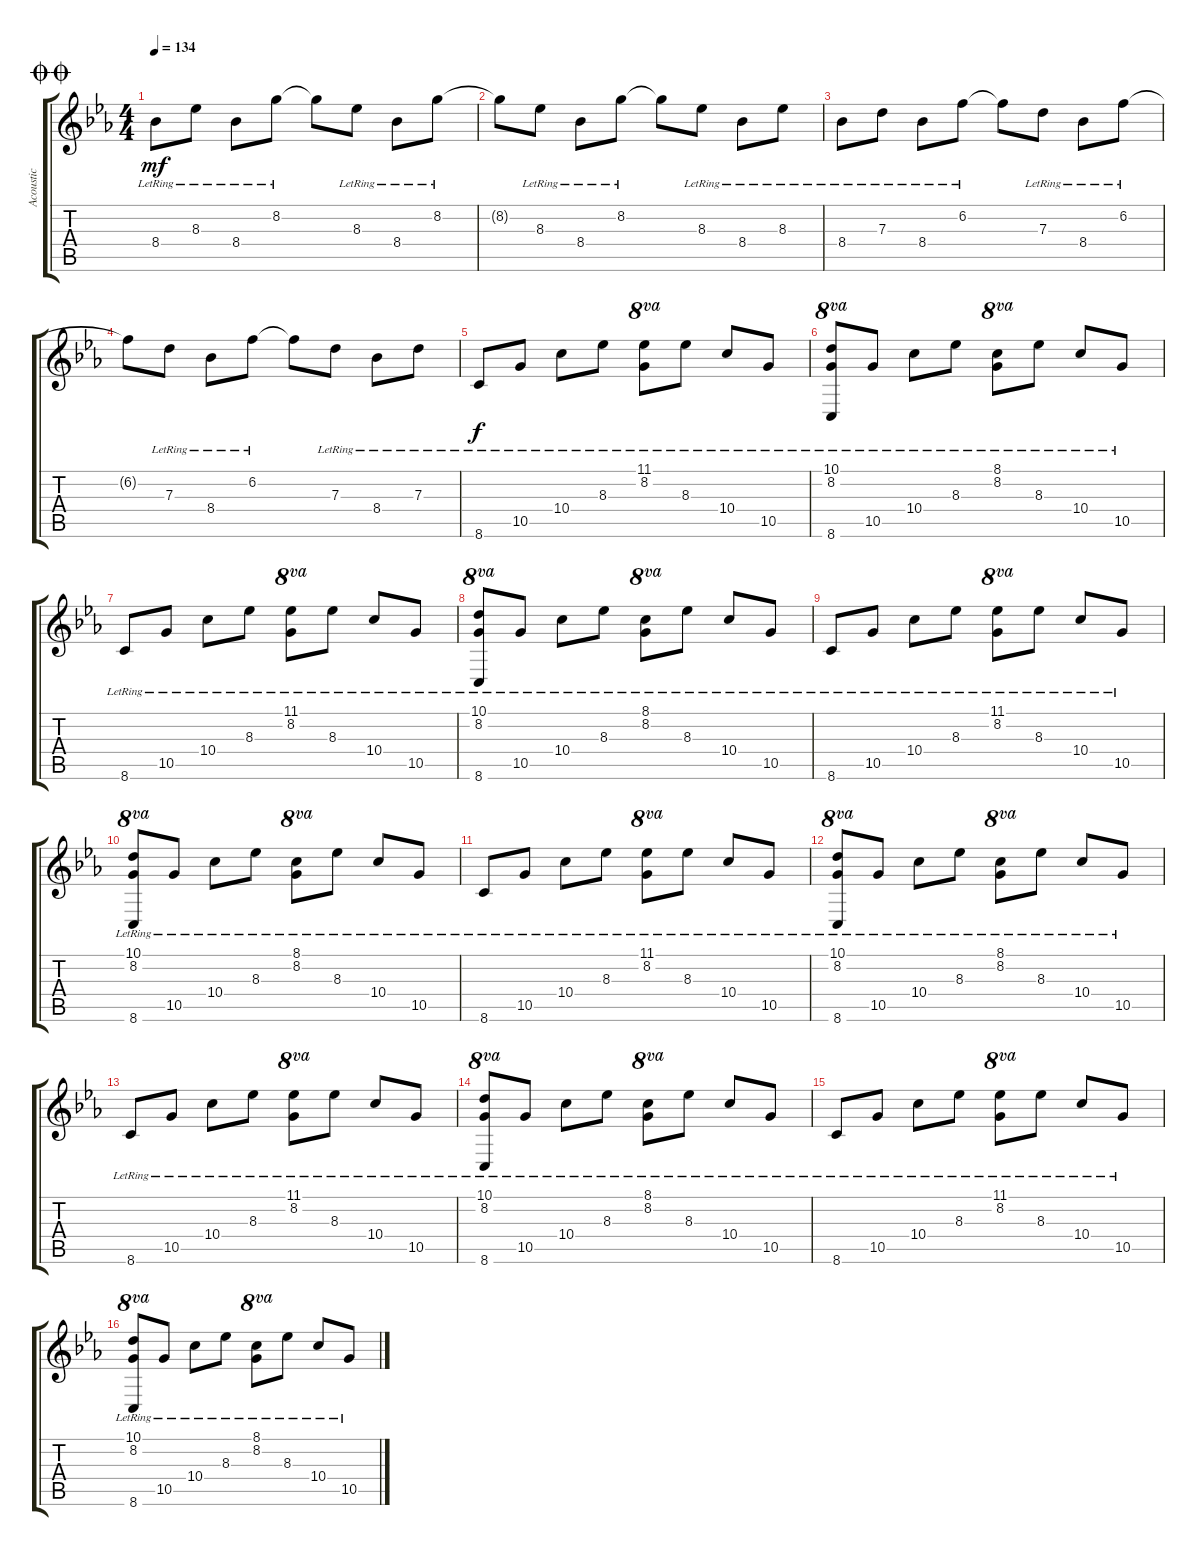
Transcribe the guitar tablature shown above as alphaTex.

\track ("Acoustic" "Acoustic") {instrument acousticguitarsteel}
\staff {score tabs}
\tuning (E4 B3 G3 D3 A2 E2) {hide}
\ts (4 4)
\jump doublecoda
\tempo 134
\clef g2
\ks eb
8.4{lr}.8{dy mf} 8.3{lr}.8 8.4{lr}.8 8.2{lr}.8 8.2{t}.8 8.3{lr}.8 8.4{lr}.8 8.2{lr}.8 |
8.2{t}.8 8.3{lr}.8 8.4{lr}.8 8.2{lr}.8 8.2{t}.8 8.3{lr}.8 8.4{lr}.8 8.3{lr}.8 |
8.4{lr}.8 7.3{lr}.8 8.4{lr}.8 6.2{lr}.8 6.2{t}.8 7.3{lr}.8 8.4{lr}.8 6.2{lr}.8 |
6.2{t}.8 7.3{lr}.8 8.4{lr}.8 6.2{lr}.8 6.2{t}.8 7.3{lr}.8 8.4{lr}.8 7.3{lr}.8 |
8.6{lr}.8{dy f} 10.5{lr}.8 10.4{lr}.8 8.3{lr}.8 (11.1{lr} 8.2{lr}).8{ot 8va} 8.3{lr}.8 10.4{lr}.8 10.5{lr}.8 |
(10.1{lr} 8.2{lr} 8.6{lr}).8{ot 8va} 10.5{lr}.8 10.4{lr}.8 8.3{lr}.8 (8.1{lr} 8.2{lr}).8{ot 8va} 8.3{lr}.8 10.4{lr}.8 10.5{lr}.8 |
8.6{lr}.8 10.5{lr}.8 10.4{lr}.8 8.3{lr}.8 (11.1{lr} 8.2{lr}).8{ot 8va} 8.3{lr}.8 10.4{lr}.8 10.5{lr}.8 |
(10.1{lr} 8.2{lr} 8.6{lr}).8{ot 8va} 10.5{lr}.8 10.4{lr}.8 8.3{lr}.8 (8.1{lr} 8.2{lr}).8{ot 8va} 8.3{lr}.8 10.4{lr}.8 10.5{lr}.8 |
8.6{lr}.8 10.5{lr}.8 10.4{lr}.8 8.3{lr}.8 (11.1{lr} 8.2{lr}).8{ot 8va} 8.3{lr}.8 10.4{lr}.8 10.5{lr}.8 |
(10.1{lr} 8.2{lr} 8.6{lr}).8{ot 8va} 10.5{lr}.8 10.4{lr}.8 8.3{lr}.8 (8.1{lr} 8.2{lr}).8{ot 8va} 8.3{lr}.8 10.4{lr}.8 10.5{lr}.8 |
8.6{lr}.8 10.5{lr}.8 10.4{lr}.8 8.3{lr}.8 (11.1{lr} 8.2{lr}).8{ot 8va} 8.3{lr}.8 10.4{lr}.8 10.5{lr}.8 |
(10.1{lr} 8.2{lr} 8.6{lr}).8{ot 8va} 10.5{lr}.8 10.4{lr}.8 8.3{lr}.8 (8.1{lr} 8.2{lr}).8{ot 8va} 8.3{lr}.8 10.4{lr}.8 10.5{lr}.8 |
8.6{lr}.8 10.5{lr}.8 10.4{lr}.8 8.3{lr}.8 (11.1{lr} 8.2{lr}).8{ot 8va} 8.3{lr}.8 10.4{lr}.8 10.5{lr}.8 |
(10.1{lr} 8.2{lr} 8.6{lr}).8{ot 8va} 10.5{lr}.8 10.4{lr}.8 8.3{lr}.8 (8.1{lr} 8.2{lr}).8{ot 8va} 8.3{lr}.8 10.4{lr}.8 10.5{lr}.8 |
8.6{lr}.8 10.5{lr}.8 10.4{lr}.8 8.3{lr}.8 (11.1{lr} 8.2{lr}).8{ot 8va} 8.3{lr}.8 10.4{lr}.8 10.5{lr}.8 |
(10.1{lr} 8.2{lr} 8.6{lr}).8{ot 8va} 10.5{lr}.8 10.4{lr}.8 8.3{lr}.8 (8.1{lr} 8.2{lr}).8{ot 8va} 8.3{lr}.8 10.4{lr}.8 10.5{lr}.8
